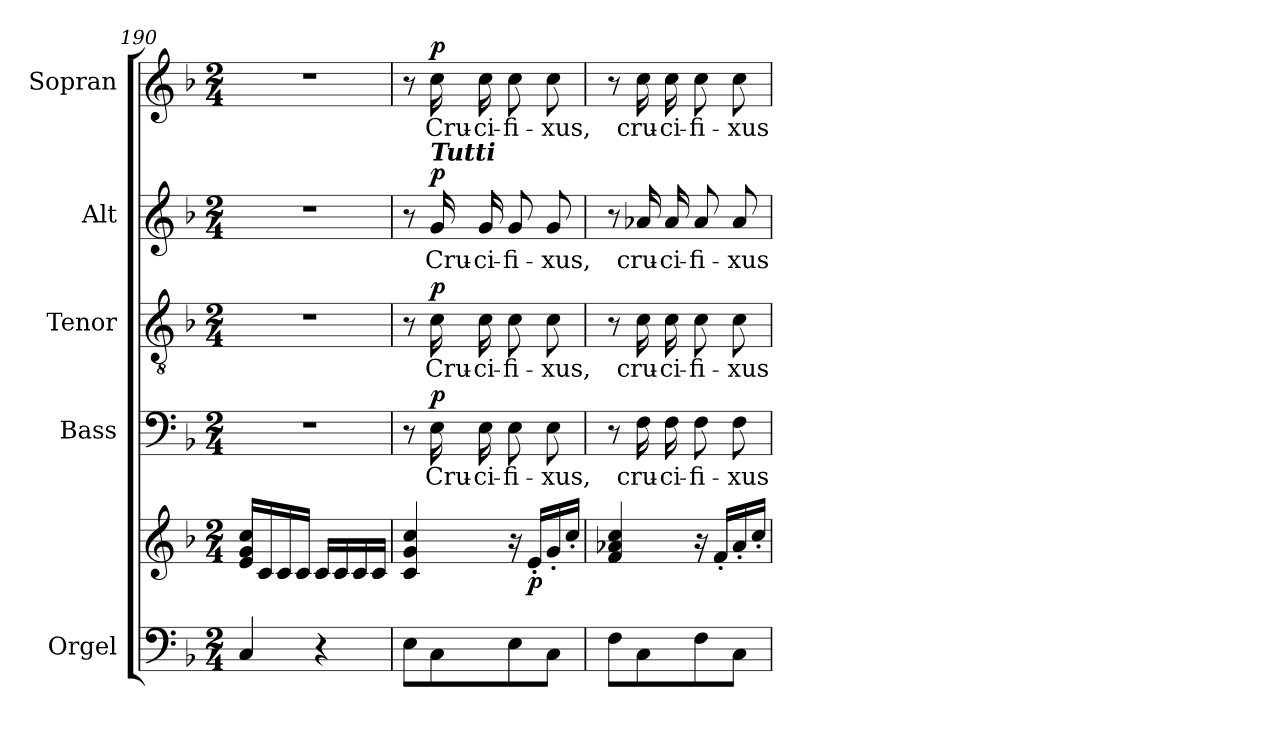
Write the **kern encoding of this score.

**kern	**kern	**dynam	**kern	**text	**dynam	**kern	**text	**dynam	**kern	**text	**dynam	**kern	**text	**dynam
*part5	*part5	*part5	*part4	*part4	*part4	*part3	*part3	*part3	*part2	*part2	*part2	*part1	*part1	*part1
*staff6	*staff5	*staff5/6	*staff4	*staff4	*staff4	*staff3	*staff3	*staff3	*staff2	*staff2	*staff2	*staff1	*staff1	*staff1
*I"Orgel	*	*	*I"Bass	*	*	*I"Tenor	*	*	*I"Alt	*	*	*I"Sopran	*	*
*I'Org.	*	*	*I'B.	*	*	*I'T.	*	*	*I'A.	*	*	*I'S.	*	*
*clefF4	*clefG2	*	*clefF4	*	*	*clefGv2	*	*	*clefG2	*	*	*clefG2	*	*
*k[b-]	*k[b-]	*	*k[b-]	*	*	*k[b-]	*	*	*k[b-]	*	*	*k[b-]	*	*
*F:	*F:	*	*F:	*	*	*F:	*	*	*F:	*	*	*F:	*	*
*M2/4	*M2/4	*	*M2/4	*	*	*M2/4	*	*	*M2/4	*	*	*M2/4	*	*
=190	=190	=190	=190	=190	=190	=190	=190	=190	=190	=190	=190	=190	=190	=190
4C/	16e/ 16g/ 16cc/LL	.	2r	.	.	2r	.	.	2r	.	.	2r	.	.
.	16c/	.	.	.	.	.	.	.	.	.	.	.	.	.
.	16c/	.	.	.	.	.	.	.	.	.	.	.	.	.
.	16c/JJ	.	.	.	.	.	.	.	.	.	.	.	.	.
4r	16c/LL	.	.	.	.	.	.	.	.	.	.	.	.	.
.	16c/	.	.	.	.	.	.	.	.	.	.	.	.	.
.	16c/	.	.	.	.	.	.	.	.	.	.	.	.	.
.	16c/JJ	.	.	.	.	.	.	.	.	.	.	.	.	.
=191	=191	=191	=191	=191	=191	=191	=191	=191	=191	=191	=191	=191	=191	=191
8E\L	4c/ 4g/ 4cc/	.	8r	.	.	8r	.	.	8r	.	.	8r	.	.
!	!	!	!	!	!	!	!	!	!LO:TX:a:Bi:t=Tutti	!	!	!	!	!
!	!	!	!	!LO:LY:b	!LO:DY:a	!	!LO:LY:b	!LO:DY:a	!	!LO:LY:b	!LO:DY:a	!	!LO:LY:b	!LO:DY:a
8C\	.	.	16E\	Cru-	p	16c\	Cru-	p	16g/	Cru-	p	16cc\	Cru-	p
!	!	!	!	!LO:LY:b	!	!	!LO:LY:b	!	!	!LO:LY:b	!	!	!LO:LY:b	!
.	.	.	16E\	-ci-	.	16c\	-ci-	.	16g/	-ci-	.	16cc\	-ci-	.
!	!	!	!	!LO:LY:b	!	!	!LO:LY:b	!	!	!LO:LY:b	!	!	!LO:LY:b	!
8E\	16r	.	8E\	-fi-	.	8c\	-fi-	.	8g/	-fi-	.	8cc\	-fi-	.
!	!	!LO:DY:b	!	!	!	!	!	!	!	!	!	!	!	!
.	16e'</LL	p	.	.	.	.	.	.	.	.	.	.	.	.
!	!	!	!	!LO:LY:b	!	!	!LO:LY:b	!	!	!LO:LY:b	!	!	!LO:LY:b	!
8C\J	16g'</	.	8E\	-xus,	.	8c\	-xus,	.	8g/	-xus,	.	8cc\	-xus,	.
.	16cc'</JJ	.	.	.	.	.	.	.	.	.	.	.	.	.
!!LO:PB:g=z
=192	=192	=192	=192	=192	=192	=192	=192	=192	=192	=192	=192	=192	=192	=192
8F\L	4f/ 4a-X/ 4cc/	.	8r	.	.	8r	.	.	8r	.	.	8r	.	.
!	!	!	!	!LO:LY:b	!	!	!LO:LY:b	!	!	!LO:LY:b	!	!	!LO:LY:b	!
8C\	.	.	16F\	cru-	.	16c\	cru-	.	16a-X/	cru-	.	16cc\	cru-	.
!	!	!	!	!LO:LY:b	!	!	!LO:LY:b	!	!	!LO:LY:b	!	!	!LO:LY:b	!
.	.	.	16F\	-ci-	.	16c\	-ci-	.	16a-/	-ci-	.	16cc\	-ci-	.
!	!	!	!	!LO:LY:b	!	!	!LO:LY:b	!	!	!LO:LY:b	!	!	!LO:LY:b	!
8F\	16r	.	8F\	-fi-	.	8c\	-fi-	.	8a-/	-fi-	.	8cc\	-fi-	.
.	16f'</LL	.	.	.	.	.	.	.	.	.	.	.	.	.
!	!	!	!	!LO:LY:b	!	!	!LO:LY:b	!	!	!LO:LY:b	!	!	!LO:LY:b	!
8C\J	16a-'</	.	8F\	-xus	.	8c\	-xus	.	8a-/	-xus	.	8cc\	-xus	.
.	16cc'</JJ	.	.	.	.	.	.	.	.	.	.	.	.	.
=	=	=	=	=	=	=	=	=	=	=	=	=	=	=
*-	*-	*-	*-	*-	*-	*-	*-	*-	*-	*-	*-	*-	*-	*-
